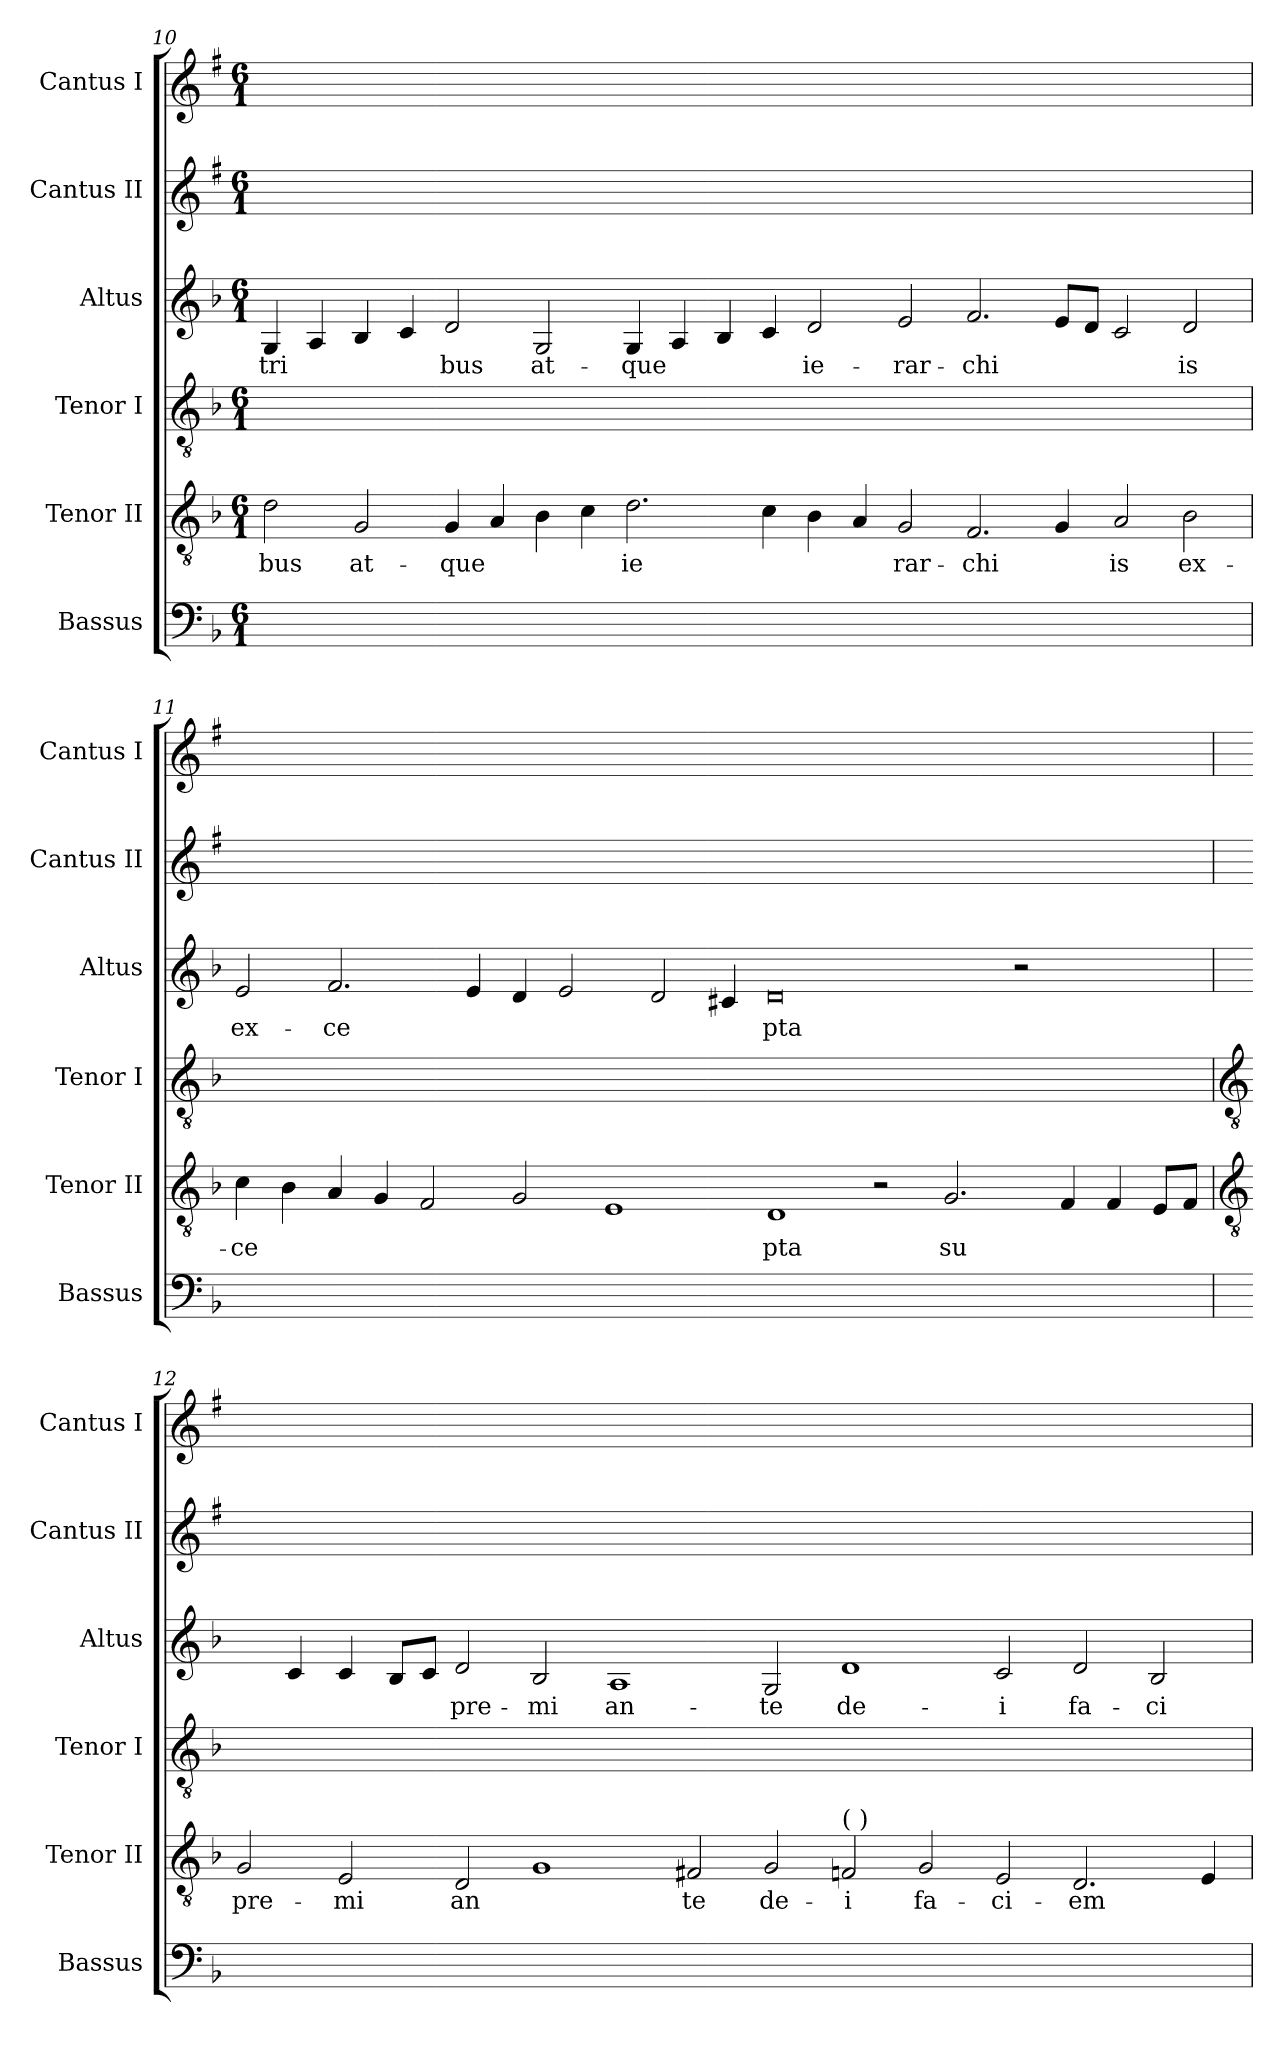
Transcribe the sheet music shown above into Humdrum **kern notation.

**kern	**kern	**text	**kern	**kern	**text	**kern	**kern
*part6	*part5	*part5	*part4	*part3	*part3	*part2	*part1
*staff6	*staff5	*staff5	*staff4	*staff3	*staff3	*staff2	*staff1
*I"Bassus	*I"Tenor II	*	*I"Tenor I	*I"Altus	*	*I"Cantus II	*I"Cantus I
*I'Bassus	*I'Tenor II	*	*I'Tenor I	*I'Altus	*	*I'Cantus II	*I'Cantus I
!!LO:LB:g=z
*clefF4	*clefGv2	*	*clefGv2	*clefG2	*	*clefG2	*clefG2
*	*	*	*	*	*	*ITrd1c2	*ITrd1c2
*k[b-]	*k[b-]	*	*k[b-]	*k[b-]	*	*k[b-]	*k[b-]
*F:	*F:	*	*F:	*F:	*	*F:	*F:
*M6/1	*M6/1	*	*M6/1	*M6/1	*	*M6/1	*M6/1
=10	=10	=10	=10	=10	=10	=10	=10
!	!	!LO:LY:b	!	!	!LO:LY:b	!	!
00.ryy	2d	bus	00.ryy	4G	tri	00.ryy	00.ryy
.	.	.	.	4A	.	.	.
!	!	!LO:LY:b	!	!	!	!	!
.	2G	at-	.	4B-	.	.	.
.	.	.	.	4c	.	.	.
!	!	!LO:LY:b	!	!	!LO:LY:b	!	!
.	4G	-que	.	2d	bus	.	.
.	4A	.	.	.	.	.	.
!	!	!	!	!	!LO:LY:b	!	!
.	4B-	.	.	2G	at-	.	.
.	4c	.	.	.	.	.	.
!	!	!LO:LY:b	!	!	!LO:LY:b	!	!
.	2.d	ie	.	4G	-que	.	.
.	.	.	.	4A	.	.	.
.	.	.	.	4B-	.	.	.
.	4c	.	.	4c	.	.	.
!	!	!	!	!	!LO:LY:b	!	!
.	4B-	.	.	2d	ie-	.	.
.	4A	.	.	.	.	.	.
!	!	!LO:LY:b	!	!	!LO:LY:b	!	!
.	2G	rar-	.	2e	-rar-	.	.
!	!	!LO:LY:b	!	!	!LO:LY:b	!	!
.	2.F	-chi	.	2.f	-chi	.	.
.	4G	.	.	8eL	.	.	.
.	.	.	.	8dJ	.	.	.
!	!	!LO:LY:b	!	!	!	!	!
.	2A	is	.	2c	.	.	.
!	!	!LO:LY:b	!	!	!LO:LY:b	!	!
.	2B-	ex-	.	2d	is	.	.
=11	=11	=11	=11	=11	=11	=11	=11
!	!	!LO:LY:b	!	!	!LO:LY:b	!	!
00.ryy	4c	-ce	00.ryy	2e	ex-	00.ryy	00.ryy
.	4B-	.	.	.	.	.	.
!	!	!	!	!	!LO:LY:b	!	!
.	4A	.	.	2.f	-ce	.	.
.	4G	.	.	.	.	.	.
.	2F	.	.	.	.	.	.
.	.	.	.	4e	.	.	.
.	2G	.	.	4d	.	.	.
.	.	.	.	2e	.	.	.
.	1E	.	.	.	.	.	.
.	.	.	.	2d	.	.	.
.	.	.	.	4c#	.	.	.
!	!	!LO:LY:b	!	!	!LO:LY:b	!	!
.	1D	pta	.	0d	pta	.	.
.	2r	.	.	.	.	.	.
!	!	!LO:LY:b	!	!	!	!	!
.	2.G	su	.	.	.	.	.
.	.	.	.	2r	.	.	.
.	4F	.	.	.	.	.	.
!	!	!	!	!	!LO:LY:b	!	!
.	4F	.	.	[2dyy	su	.	.
.	8EL	.	.	.	.	.	.
.	8FJ	.	.	.	.	.	.
!!LO:LB:g=z
=12	=12	=12	=12	=12	=12	=12	=12
*	*clefGv2	*	*clefGv2	*	*	*	*
!	!	!LO:LY:b	!	!	!	!	!
00.ryy	2G	pre-	00.ryy	4dyy]	.	00.ryy	00.ryy
.	.	.	.	4c	.	.	.
!	!	!LO:LY:b	!	!	!	!	!
.	2E	-mi	.	4c	.	.	.
.	.	.	.	8B-L	.	.	.
.	.	.	.	8cJ	.	.	.
!	!	!LO:LY:b	!	!	!LO:LY:b	!	!
.	2D	an	.	2d	pre-	.	.
!	!	!	!	!	!LO:LY:b	!	!
.	1G	.	.	2B-	-mi	.	.
!	!	!	!	!	!LO:LY:b	!	!
.	.	.	.	1A	an-	.	.
!	!	!LO:LY:b	!	!	!	!	!
.	2F#	te	.	.	.	.	.
!	!	!LO:LY:b	!	!	!LO:LY:b	!	!
.	2G	de-	.	2G	-te	.	.
!	!LO:TX:a:t=(  )	!	!	!	!	!	!
!	!	!LO:LY:b	!	!	!LO:LY:b	!	!
.	2F	-i	.	1d	de-	.	.
!	!	!LO:LY:b	!	!	!	!	!
.	2G	fa-	.	.	.	.	.
!	!	!LO:LY:b	!	!	!LO:LY:b	!	!
.	2E	-ci-	.	2c	-i	.	.
!	!	!LO:LY:b	!	!	!LO:LY:b	!	!
.	2.D	-em	.	2d	fa-	.	.
!	!	!	!	!	!LO:LY:b	!	!
.	.	.	.	2B-	-ci-	.	.
.	4E	.	.	.	.	.	.
=	=	=	=	=	=	=	=
*-	*-	*-	*-	*-	*-	*-	*-
